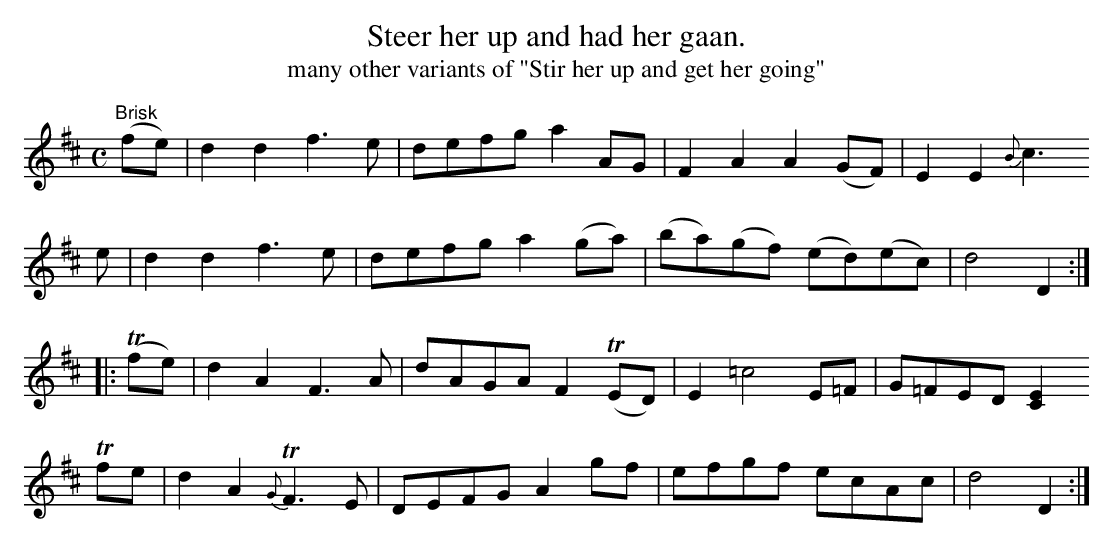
X:1
T:Steer her up and had her gaan.
T:many other variants of "Stir her up and get her going"
L:1/8
M:C
K:D
"Brisk"
 (fe)|d2d2     f3e|defg a2  AG | F2  A2   A2 (GF)|E2E2 {B}c3
  e  |d2d2     f3e|defg a2 (ga)|(ba)(gf) (ed)(ec)|d4      D2 ::
(Tfe)|d2A2     F3A|dAGA F2(TED)| E2 =c4       E=F|G=FED  [E2C2]
 Tfe |d2A2 {G}TF3E|DEFG A2  gf | efgf     ecAc   |d4      D2 :|
